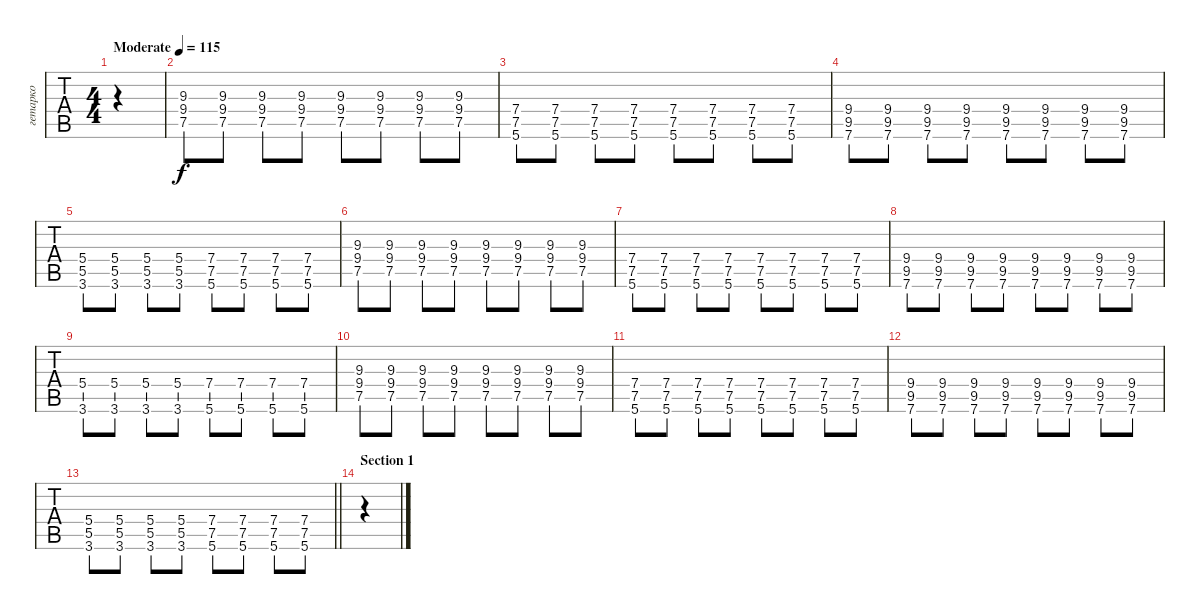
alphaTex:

\track ("гетарко" "гетарко") {instrument overdrivenguitar}
\staff {tabs}
\tuning (E4 B3 G3 D3 A2 E2) {hide}
\ts (4 4)
\tempo (115 "Moderate")
\clef g2
\ks c
|
(9.3 9.4 7.5).8 (9.3 9.4 7.5).8 (9.3 9.4 7.5).8 (9.3 9.4 7.5).8 (9.3 9.4 7.5).8 (9.3 9.4 7.5).8 (9.3 9.4 7.5).8 (9.3 9.4 7.5).8 |
(7.4 7.5 5.6).8 (7.4 7.5 5.6).8 (7.4 7.5 5.6).8 (7.4 7.5 5.6).8 (7.4 7.5 5.6).8 (7.4 7.5 5.6).8 (7.4 7.5 5.6).8 (7.4 7.5 5.6).8 |
(9.4 9.5 7.6).8 (9.4 9.5 7.6).8 (9.4 9.5 7.6).8 (9.4 9.5 7.6).8 (9.4 9.5 7.6).8 (9.4 9.5 7.6).8 (9.4 9.5 7.6).8 (9.4 9.5 7.6).8 |
(5.4 5.5 3.6).8 (5.4 5.5 3.6).8 (5.4 5.5 3.6).8 (5.4 5.5 3.6).8 (7.4 7.5 5.6).8 (7.4 7.5 5.6).8 (7.4 7.5 5.6).8 (7.4 7.5 5.6).8 |
(9.3 9.4 7.5).8 (9.3 9.4 7.5).8 (9.3 9.4 7.5).8 (9.3 9.4 7.5).8 (9.3 9.4 7.5).8 (9.3 9.4 7.5).8 (9.3 9.4 7.5).8 (9.3 9.4 7.5).8 |
(7.4 7.5 5.6).8 (7.4 7.5 5.6).8 (7.4 7.5 5.6).8 (7.4 7.5 5.6).8 (7.4 7.5 5.6).8 (7.4 7.5 5.6).8 (7.4 7.5 5.6).8 (7.4 7.5 5.6).8 |
(9.4 9.5 7.6).8 (9.4 9.5 7.6).8 (9.4 9.5 7.6).8 (9.4 9.5 7.6).8 (9.4 9.5 7.6).8 (9.4 9.5 7.6).8 (9.4 9.5 7.6).8 (9.4 9.5 7.6).8 |
(5.4 3.6).8 (5.4 3.6).8 (5.4 3.6).8 (5.4 3.6).8 (7.4 5.6).8 (7.4 5.6).8 (7.4 5.6).8 (7.4 5.6).8 |
(9.3 9.4 7.5).8 (9.3 9.4 7.5).8 (9.3 9.4 7.5).8 (9.3 9.4 7.5).8 (9.3 9.4 7.5).8 (9.3 9.4 7.5).8 (9.3 9.4 7.5).8 (9.3 9.4 7.5).8 |
(7.4 7.5 5.6).8 (7.4 7.5 5.6).8 (7.4 7.5 5.6).8 (7.4 7.5 5.6).8 (7.4 7.5 5.6).8 (7.4 7.5 5.6).8 (7.4 7.5 5.6).8 (7.4 7.5 5.6).8 |
(9.4 9.5 7.6).8 (9.4 9.5 7.6).8 (9.4 9.5 7.6).8 (9.4 9.5 7.6).8 (9.4 9.5 7.6).8 (9.4 9.5 7.6).8 (9.4 9.5 7.6).8 (9.4 9.5 7.6).8 |
\barLineRight lightlight
(5.4 5.5 3.6).8 (5.4 5.5 3.6).8 (5.4 5.5 3.6).8 (5.4 5.5 3.6).8 (7.4 7.5 5.6).8 (7.4 7.5 5.6).8 (7.4 7.5 5.6).8 (7.4 7.5 5.6).8 |
\section ("" "Section 1")
